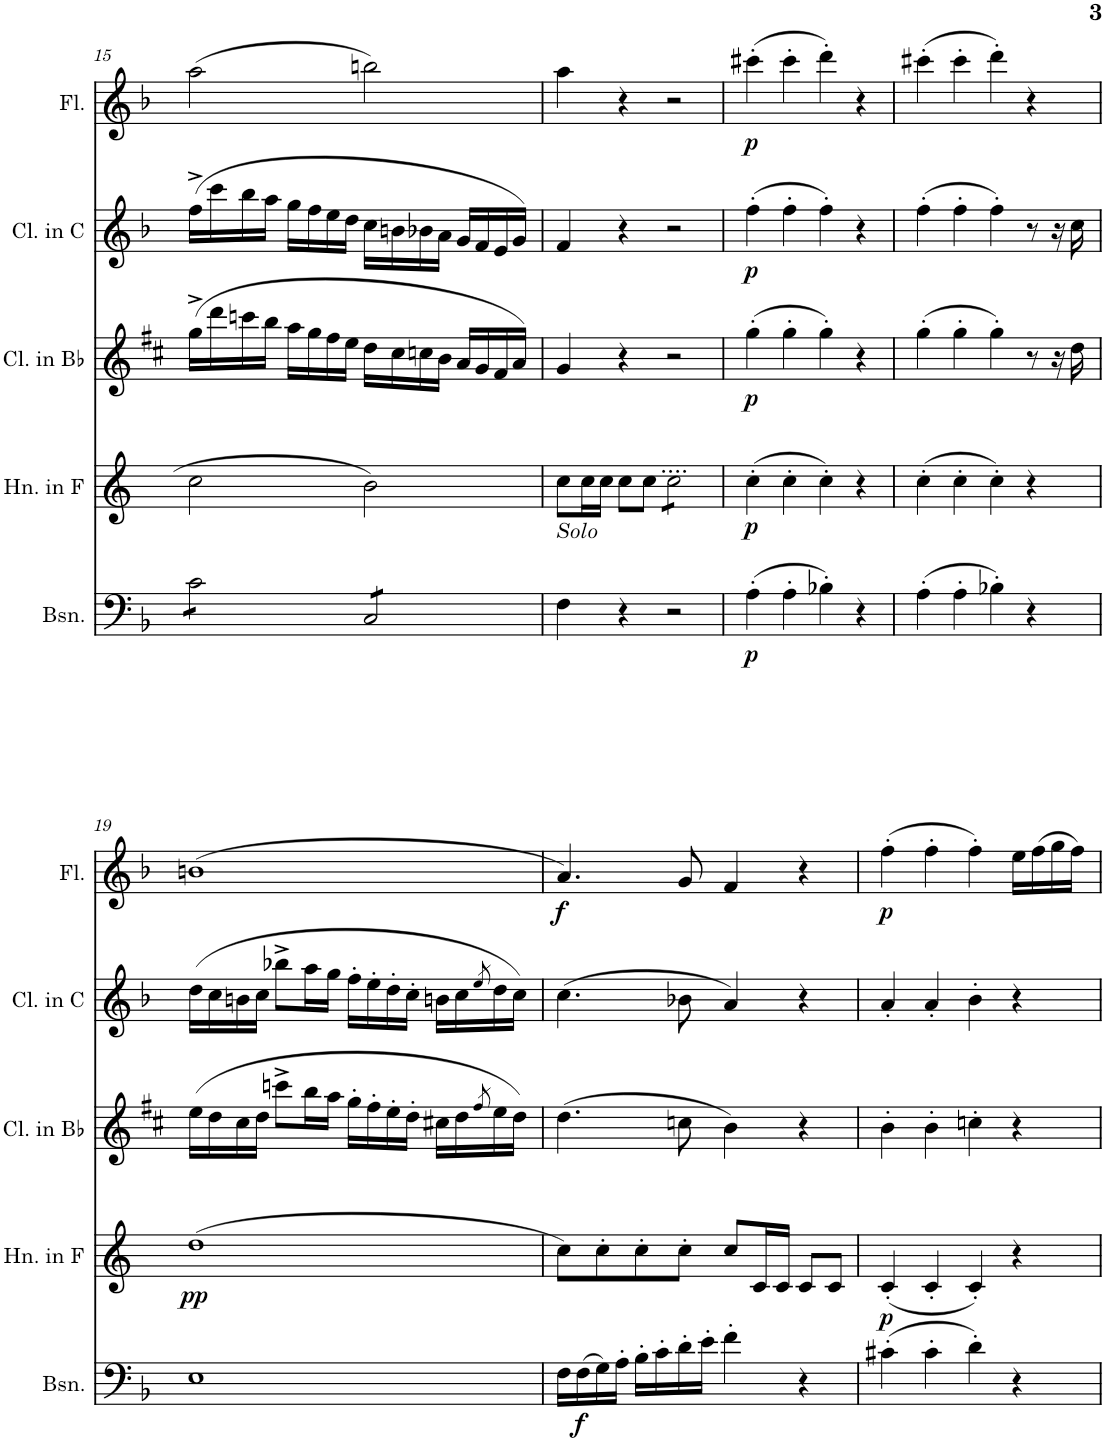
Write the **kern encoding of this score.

**kern	**dynam	**kern	**dynam	**kern	**dynam	**kern	**dynam	**kern	**dynam
*part5	*part5	*part4	*part4	*part3	*part3	*part2	*part2	*part1	*part1
*staff5	*staff5	*staff4	*staff4	*staff3	*staff3	*staff2	*staff2	*staff1	*staff1
*I"Bassoon	*	*I"Horn in F	*	*I"Clarinet in Bb	*	*I"Clarinet in C	*	*I"Flute	*
*I'Bsn.	*	*I'Hn. in F	*	*I'Cl. in Bb	*	*I'Cl. in C	*	*I'Fl.	*
!!LO:PB:g=z
*clefF4	*	*clefG2	*	*clefG2	*	*clefG2	*	*clefG2	*
*	*	*Trd4c7	*	*Trd1c2	*	*Trd1c2	*	*	*
*k[b-]	*	*k[]	*	*k[f#c#]	*	*k[b-]	*	*k[b-]	*
*M4/4	*	*M4/4	*	*M4/4	*	*M4/4	*	*M4/4	*
=15	=15	=15	=15	=15	=15	=15	=15	=15	=15
*tremolo	*	*	*	*	*	*	*	*	*
8c\L	.	2cc\	.	(16gg^\LL	.	(16ff^\LL	.	(2aa\	.
.	.	.	.	16ddd\	.	16ccc\	.	.	.
8c\	.	.	.	16cccn\	.	16bb-\	.	.	.
.	.	.	.	16bb\JJ	.	16aa\JJ	.	.	.
8c\	.	.	.	16aa\LL	.	16gg\LL	.	.	.
.	.	.	.	16gg\	.	16ff\	.	.	.
8c\J	.	.	.	16ff#\	.	16ee\	.	.	.
.	.	.	.	16ee\JJ	.	16dd\JJ	.	.	.
8C/L	.	2b\	.	16dd\LL	.	16cc\LL	.	2bbn\)	.
.	.	.	.	16cc#\	.	16bn\	.	.	.
8C/	.	.	.	16ccn\	.	16b-X\	.	.	.
.	.	.	.	16b\JJ	.	16a\JJ	.	.	.
8C/	.	.	.	16a/LL	.	16g/LL	.	.	.
.	.	.	.	16g/	.	16f/	.	.	.
8C/J	.	.	.	16f#/	.	16e/	.	.	.
*Xtremolo	*	*	*	*	*	*	*	*	*
.	.	.	.	16a/JJ)	.	16g/JJ)	.	.	.
=16	=16	=16	=16	=16	=16	=16	=16	=16	=16
!	!	!LO:TX:b:i:t=Solo	!	!	!	!	!	!	!
4F\	.	8cc\L	.	4g/	.	4f/	.	4aa\	.
.	.	16cc\L	.	.	.	.	.	.	.
.	.	16cc\JJ	.	.	.	.	.	.	.
4r	.	8cc\L	.	4r	.	4r	.	4r	.
.	.	8cc\J	.	.	.	.	.	.	.
*	*	*tremolo	*	*	*	*	*	*	*
2r	.	8cc\L	.	2r	.	2r	.	2r	.
.	.	8cc\	.	.	.	.	.	.	.
.	.	8cc\	.	.	.	.	.	.	.
.	.	8cc\J	.	.	.	.	.	.	.
*	*	*Xtremolo	*	*	*	*	*	*	*
=17	=17	=17	=17	=17	=17	=17	=17	=17	=17
!	!LO:DY:b	!	!LO:DY:b	!	!LO:DY:b	!	!LO:DY:b	!	!LO:DY:b
(4A'\	p	(4cc'\	p	(4gg'\	p	(4ff'\	p	(4ccc#X'\	p
4A'\	.	4cc'\	.	4gg'\	.	4ff'\	.	4ccc#'\	.
4B-X'\)	.	4cc'\)	.	4gg'\)	.	4ff'\)	.	4ddd'\)	.
4r	.	4r	.	4r	.	4r	.	4r	.
=18	=18	=18	=18	=18	=18	=18	=18	=18	=18
(4A'\	.	(4cc'\	.	(4gg'\	.	(4ff'\	.	(4ccc#X'\	.
4A'\	.	4cc'\	.	4gg'\	.	4ff'\	.	4ccc#'\	.
4B-X'\)	.	4cc'\)	.	4gg'\)	.	4ff'\)	.	4ddd'\)	.
4r	.	4r	.	8r	.	8r	.	4r	.
.	.	.	.	16r	.	16r	.	.	.
.	.	.	.	16dd\	.	16cc\	.	.	.
!!LO:LB:g=z
=19	=19	=19	=19	=19	=19	=19	=19	=19	=19
!	!	!	!LO:DY:b	!	!	!	!	!	!
1E	.	(1dd	pp	(16ee\LL	.	(16dd\LL	.	(1bn	.
.	.	.	.	16dd\	.	16cc\	.	.	.
.	.	.	.	16cc#\	.	16bn\	.	.	.
.	.	.	.	16dd\JJ	.	16cc\JJ	.	.	.
.	.	.	.	8cccn^\L	.	8bb-X^\L	.	.	.
.	.	.	.	16bb\L	.	16aa\L	.	.	.
.	.	.	.	16aa\JJ	.	16gg\JJ	.	.	.
.	.	.	.	16gg'\LL	.	16ff'\LL	.	.	.
.	.	.	.	16ff#'\	.	16ee'\	.	.	.
.	.	.	.	16ee'\	.	16dd'\	.	.	.
.	.	.	.	16dd'\JJ	.	16cc'\JJ	.	.	.
.	.	.	.	16cc#X\LL	.	16bn\LL	.	.	.
.	.	.	.	16dd\	.	16cc\	.	.	.
.	.	.	.	8qff#/	.	8qee/	.	.	.
.	.	.	.	16ee\	.	16dd\	.	.	.
.	.	.	.	16dd\JJ)	.	16cc\JJ)	.	.	.
=20	=20	=20	=20	=20	=20	=20	=20	=20	=20
!	!	!	!	!	!	!	!	!	!LO:DY:b
16F\LL	.	8cc\L)	.	(4.dd\	.	(4.cc\	.	4.a/)	f
!	!LO:DY:b	!	!	!	!	!	!	!	!
(16F\	f	.	.	.	.	.	.	.	.
16G\)	.	8cc'\	.	.	.	.	.	.	.
16A'\JJ	.	.	.	.	.	.	.	.	.
16B-'\LL	.	8cc'\	.	.	.	.	.	.	.
16c'\	.	.	.	.	.	.	.	.	.
16d'\	.	8cc'\J	.	8ccn\	.	8b-X\	.	8g/	.
16e'\JJ	.	.	.	.	.	.	.	.	.
4f'\	.	8cc/L	.	4b\)	.	4a/)	.	4f/	.
.	.	16c/L	.	.	.	.	.	.	.
.	.	16c/JJ	.	.	.	.	.	.	.
4r	.	8c/L	.	4r	.	4r	.	4r	.
.	.	8c/J	.	.	.	.	.	.	.
=21	=21	=21	=21	=21	=21	=21	=21	=21	=21
!	!	!	!LO:DY:b	!	!	!	!	!	!LO:DY:b
(4c#X'\	.	(4c'/	p	4b'\	.	4a'/	.	(4ff'\	p
4c#'\	.	4c'/	.	4b'\	.	4a'/	.	4ff'\	.
4d'\)	.	4c'/)	.	4ccn'\	.	4b-'\	.	4ff'\)	.
4r	.	4r	.	4r	.	4r	.	16ee\LL	.
.	.	.	.	.	.	.	.	(16ff\	.
.	.	.	.	.	.	.	.	16gg\	.
.	.	.	.	.	.	.	.	16ff\JJ)	.
=	=	=	=	=	=	=	=	=	=
*-	*-	*-	*-	*-	*-	*-	*-	*-	*-
